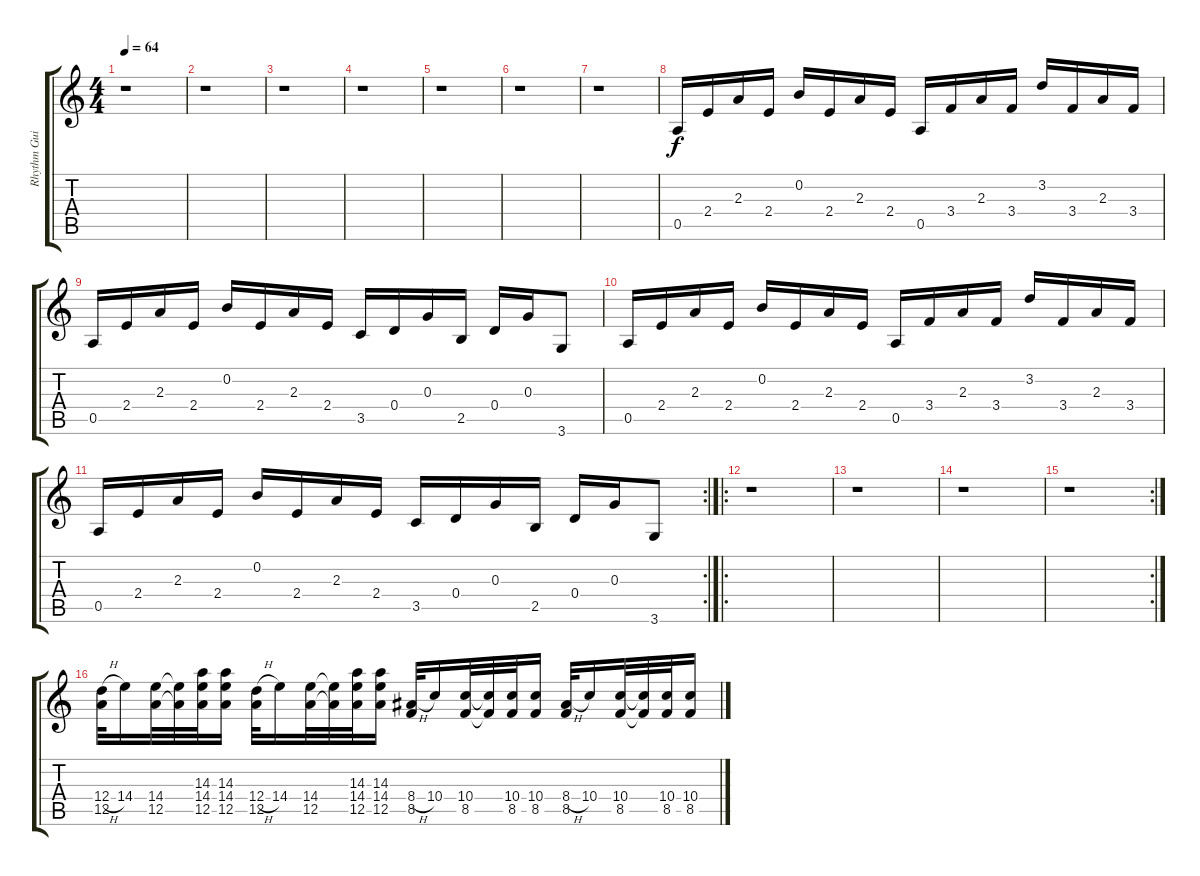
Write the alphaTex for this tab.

\track ("Rhythm Guitar" "Rhythm Gui") {instrument electricguitarjazz}
\staff {score tabs}
\tuning (E4 B3 G3 D3 A2 E2) {hide}
\ts (4 4)
\tempo 64
\clef g2
\ks c
r.1{dy f} |
r.1 |
r.1 |
r.1 |
r.1 |
r.1 |
r.1 |
0.5.16 2.4.16 2.3.16 2.4.16 0.2.16 2.4.16 2.3.16 2.4.16 0.5.16 3.4.16 2.3.16 3.4.16 3.2.16 3.4.16 2.3.16 3.4.16 |
0.5.16 2.4.16 2.3.16 2.4.16 0.2.16 2.4.16 2.3.16 2.4.16 3.5.16 0.4.16 0.3.16 2.5.16 0.4.16 0.3.16 3.6.8 |
0.5.16 2.4.16 2.3.16 2.4.16 0.2.16 2.4.16 2.3.16 2.4.16 0.5.16 3.4.16 2.3.16 3.4.16 3.2.16 3.4.16 2.3.16 3.4.16 |
\rc 2
0.5.16 2.4.16 2.3.16 2.4.16 0.2.16 2.4.16 2.3.16 2.4.16 3.5.16 0.4.16 0.3.16 2.5.16 0.4.16 0.3.16 3.6.8 |
\ro
r.1 |
r.1 |
r.1 |
\rc 2
r.1 |
(12.4{h} 12.5).32 14.4.16 (14.4 12.5).32 (14.4{t} 12.5{t}).32 (14.3 14.4 12.5).32 (14.3 14.4 12.5).16 (12.4{h} 12.5).32 14.4.16 (14.4 12.5).32 (14.4{t} 12.5{t}).32 (14.3 14.4 12.5).32 (14.3 14.4 12.5).16 (8.4{h} 8.5).32 10.4.16 (10.4 8.5).32 (10.4{t} 8.5{t}).32 (10.4 8.5).32 (10.4 8.5).16 (8.4{h} 8.5).32 10.4.16 (10.4 8.5).32 (10.4{t} 8.5{t}).32 (10.4 8.5).32 (10.4 8.5).16
